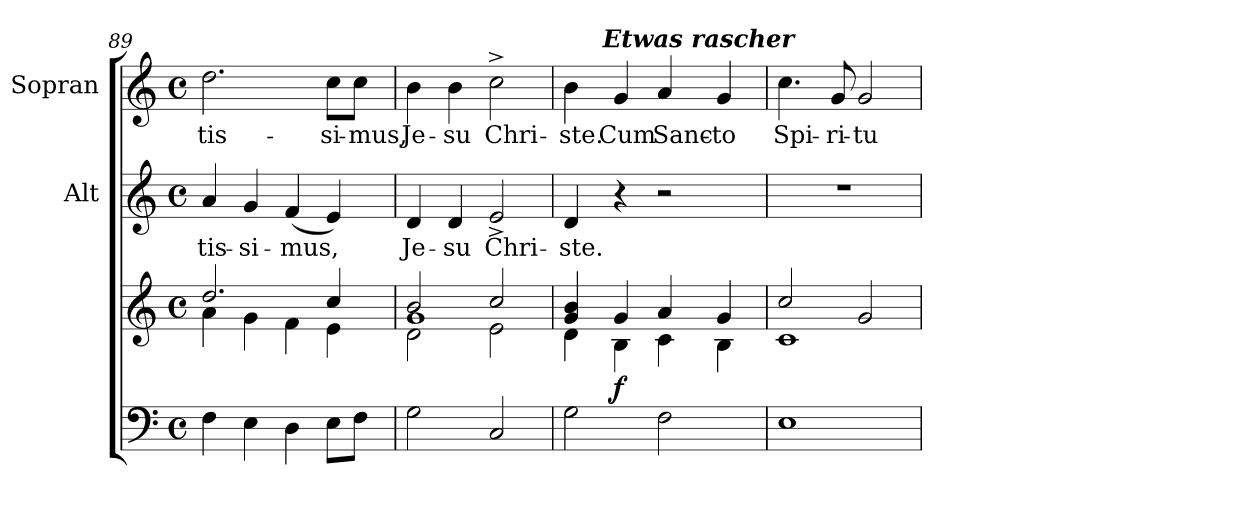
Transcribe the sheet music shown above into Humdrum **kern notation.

**kern	**kern	**dynam	**kern	**text	**kern	**text
*part3	*part3	*part3	*part2	*part2	*part1	*part1
*staff4	*staff3	*staff3/4	*staff2	*staff2	*staff1	*staff1
*	*	*	*I"Alt	*	*I"Sopran	*
*clefF4	*clefG2	*	*clefG2	*	*clefG2	*
*k[]	*k[]	*	*k[]	*	*k[]	*
*C:	*C:	*	*C:	*	*C:	*
*M4/4	*M4/4	*	*M4/4	*	*M4/4	*
*met(c)	*met(c)	*	*met(c)	*	*met(c)	*
=89	=89	=89	=89	=89	=89	=89
*	*^	*	*	*	*	*
!	!	!	!	!	!LO:LY:b	!	!LO:LY:b
4F\	2.dd/	4a\	.	4a/	-tis-	2.dd\	-tis-
!	!	!	!	!	!LO:LY:b	!	!
4E\	.	4g\	.	4g/	-si-	.	.
!	!	!	!	!	!LO:LY:b	!	!
4D\	.	4f\	.	(<4f/	-mus,	.	.
!	!	!	!	!	!	!	!LO:LY:b
8E\L	4cc/	4e\	.	4e/)	.	8cc\L	-si-
!	!	!	!	!	!	!	!LO:LY:b
8F\J	.	.	.	.	.	8cc\J	-mus,
=90	=90	=90	=90	=90	=90	=90	=90
*	*	*^	*	*	*	*	*
!	!	!	!	!	!	!LO:LY:b	!	!LO:LY:b
2G\	2b/	2d\	1g	.	4d/	Je-	4b\	Je-
!	!	!	!	!	!	!LO:LY:b	!	!LO:LY:b
.	.	.	.	.	4d/	-su	4b\	-su
!	!	!	!	!	!	!LO:LY:b	!	!LO:LY:b
2C/	2cc/	2e\	.	.	2e^>/	Chri-	2cc^>\	Chri-
*	*	*v	*v	*	*	*	*	*
=91	=91	=91	=91	=91	=91	=91	=91
!	!	!	!	!	!LO:LY:b	!	!LO:LY:b
*	*	*	*	*	*	*^	*
2G\	4g/ 4b/	4d\	.	4d/	-ste.	4b\	8..ryy	-ste.
!	!	!	!	!	!	!	!LO:TX:a:Bi:t=Etwas rascher	!
.	.	.	.	.	.	.	2ryy	.
!	!	!	!LO:DY:b	!	!	!	!	!LO:LY:b
.	4g/	4B\	f	4r	.	4g/	.	Cum
!	!	!	!	!	!	!	!	!LO:LY:b
2F\	4a/	4c\	.	2r	.	4a/	.	Sanc-
.	.	.	.	.	.	.	4ryy	.
!	!	!	!	!	!	!	!	!LO:LY:b
.	4g/	4B\	.	.	.	4g/	.	-to
.	.	.	.	.	.	.	32ryy	.
=92	=92	=92	=92	=92	=92	=92	=92	=92
!	!	!	!	!	!	!	!	!LO:LY:b
*	*	*	*	*	*	*v	*v	*
1E	2cc/	1c	.	1r	.	4.cc\	Spi-
!	!	!	!	!	!	!	!LO:LY:b
.	.	.	.	.	.	8g/	-ri-
!	!	!	!	!	!	!	!LO:LY:b
.	2g/	.	.	.	.	2g/	-tu
*	*v	*v	*	*	*	*	*
=	=	=	=	=	=	=
*-	*-	*-	*-	*-	*-	*-
